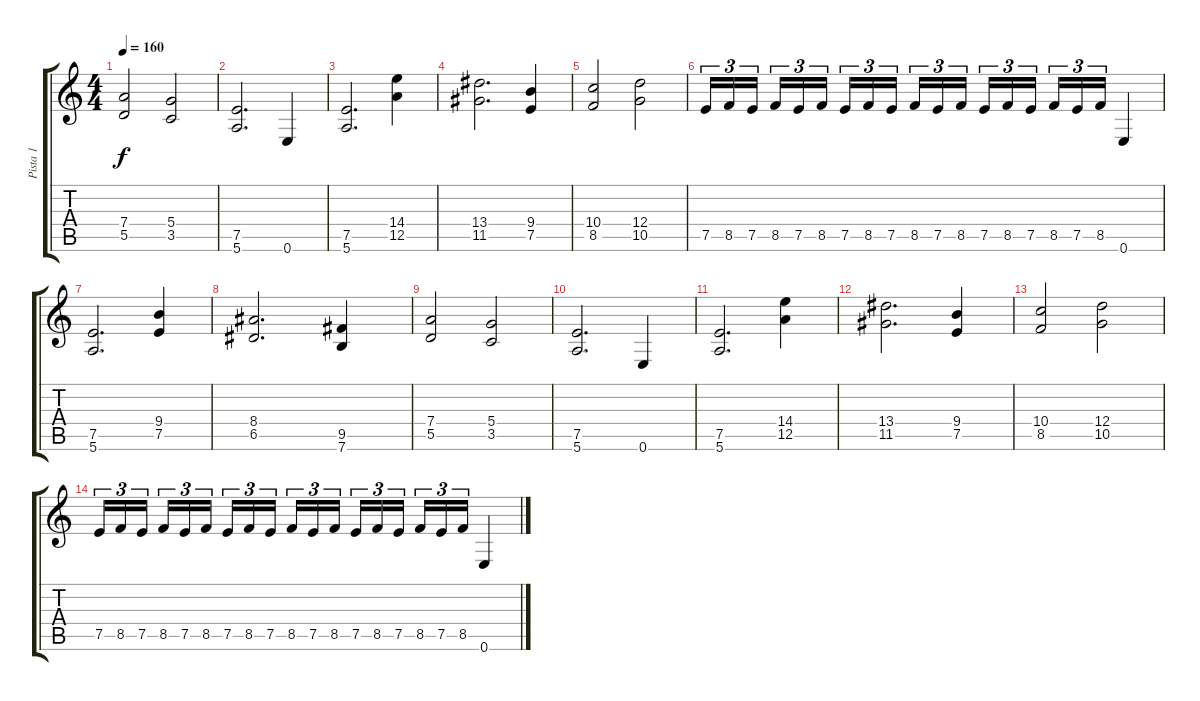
\track ("Pista 1" "Pista 1") {instrument distortionguitar}
\staff {score tabs}
\tuning (E4 B3 G3 D3 A2 E2) {hide}
\ts (4 4)
\tempo 160
\clef g2
\ks c
(7.4 5.5).2{dy f} (5.4 3.5).2 |
(7.5 5.6).2{d} 0.6.4 |
(7.5 5.6).2{d} (14.4 12.5).4 |
(13.4 11.5).2{d} (9.4 7.5).4 |
(10.4 8.5).2 (12.4 10.5).2 |
7.5.16{tu (3 2)} 8.5.16{tu (3 2)} 7.5.16{tu (3 2)} 8.5.16{tu (3 2)} 7.5.16{tu (3 2)} 8.5.16{tu (3 2)} 7.5.16{tu (3 2)} 8.5.16{tu (3 2)} 7.5.16{tu (3 2)} 8.5.16{tu (3 2)} 7.5.16{tu (3 2)} 8.5.16{tu (3 2)} 7.5.16{tu (3 2)} 8.5.16{tu (3 2)} 7.5.16{tu (3 2)} 8.5.16{tu (3 2)} 7.5.16{tu (3 2)} 8.5.16{tu (3 2)} 0.6.4 |
(7.5 5.6).2{d} (9.4 7.5).4 |
(8.4 6.5).2{d} (9.5 7.6).4 |
(7.4 5.5).2 (5.4 3.5).2 |
(7.5 5.6).2{d} 0.6.4 |
(7.5 5.6).2{d} (14.4 12.5).4 |
(13.4 11.5).2{d} (9.4 7.5).4 |
(10.4 8.5).2 (12.4 10.5).2 |
7.5.16{tu (3 2)} 8.5.16{tu (3 2)} 7.5.16{tu (3 2)} 8.5.16{tu (3 2)} 7.5.16{tu (3 2)} 8.5.16{tu (3 2)} 7.5.16{tu (3 2)} 8.5.16{tu (3 2)} 7.5.16{tu (3 2)} 8.5.16{tu (3 2)} 7.5.16{tu (3 2)} 8.5.16{tu (3 2)} 7.5.16{tu (3 2)} 8.5.16{tu (3 2)} 7.5.16{tu (3 2)} 8.5.16{tu (3 2)} 7.5.16{tu (3 2)} 8.5.16{tu (3 2)} 0.6.4
